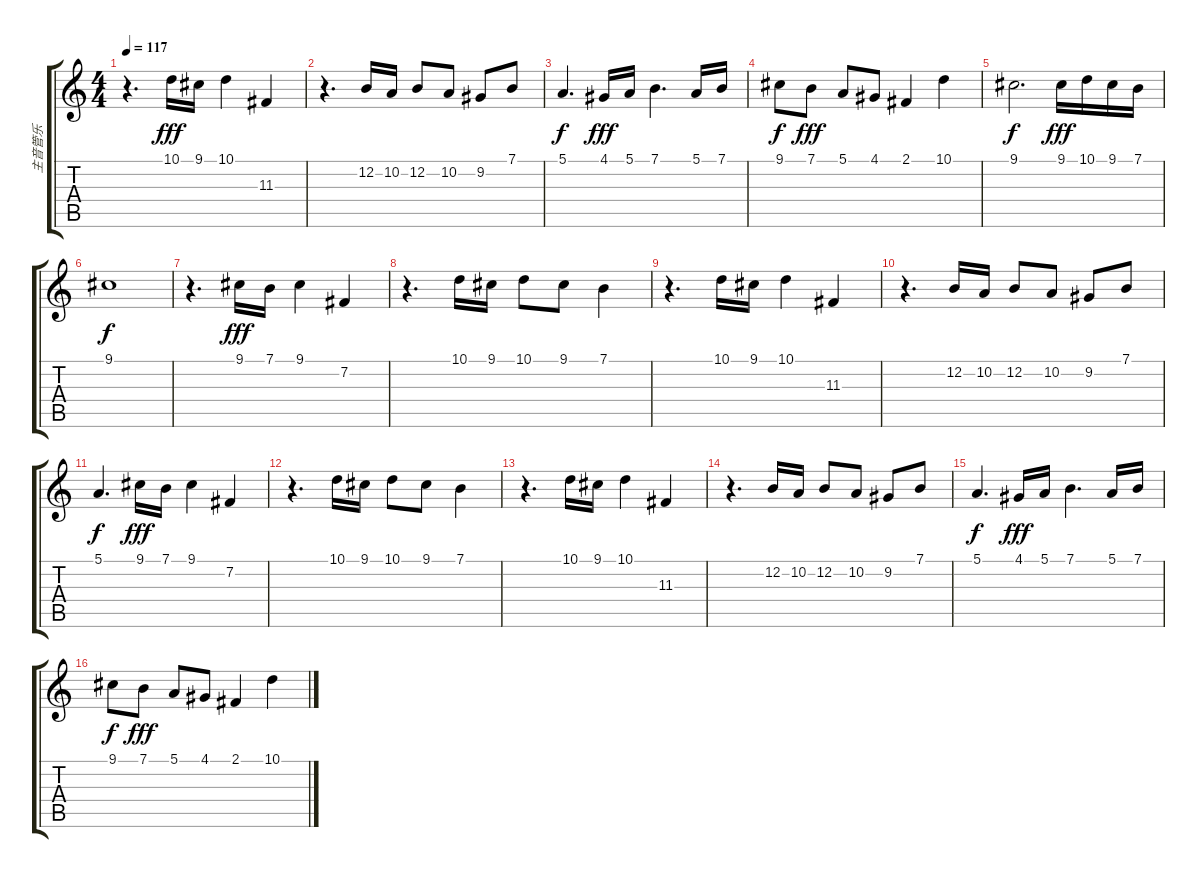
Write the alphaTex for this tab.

\track ("主音管乐" "主音管乐") {instrument synthbrass1}
\staff {score tabs}
\tuning (E4 B3 G3 D3 A2 E2) {hide}
\ts (4 4)
\tempo 117
\clef g2
\ks c
r.4{d dy fff} 10.1.16 9.1.16 10.1.4 11.3.4 |
r.4{d} 12.2.16 10.2.16 12.2.8 10.2.8 9.2.8 7.1.8 |
5.1.4{d dy f} 4.1.16{dy fff} 5.1.16 7.1.4{d} 5.1.16 7.1.16 |
9.1.8{dy f} 7.1.8{dy fff} 5.1.8 4.1.8 2.1.4 10.1.4 |
9.1.2{d dy f} 9.1.16{dy fff} 10.1.16 9.1.16 7.1.16 |
9.1.1{dy f} |
r.4{d} 9.1.16{dy fff} 7.1.16 9.1.4 7.2.4 |
r.4{d} 10.1.16 9.1.16 10.1.8 9.1.8 7.1.4 |
r.4{d} 10.1.16 9.1.16 10.1.4 11.3.4 |
r.4{d} 12.2.16 10.2.16 12.2.8 10.2.8 9.2.8 7.1.8 |
5.1.4{d dy f} 9.1.16{dy fff} 7.1.16 9.1.4 7.2.4 |
r.4{d} 10.1.16 9.1.16 10.1.8 9.1.8 7.1.4 |
r.4{d} 10.1.16 9.1.16 10.1.4 11.3.4 |
r.4{d} 12.2.16 10.2.16 12.2.8 10.2.8 9.2.8 7.1.8 |
5.1.4{d dy f} 4.1.16{dy fff} 5.1.16 7.1.4{d} 5.1.16 7.1.16 |
9.1.8{dy f} 7.1.8{dy fff} 5.1.8 4.1.8 2.1.4 10.1.4
